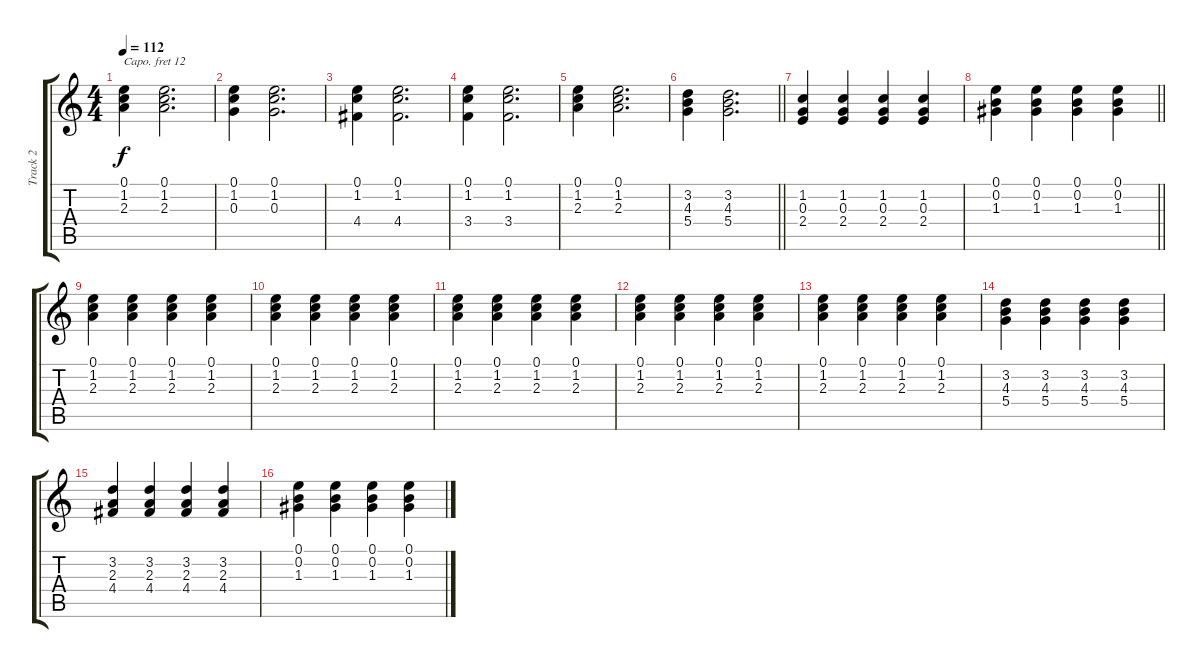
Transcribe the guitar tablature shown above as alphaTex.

\track ("Track 2" "Track 2") {instrument acousticgrandpiano}
\staff {score tabs}
\capo 12
\tuning (E4 B3 G3 D3 A2 E2) {hide}
\ts (4 4)
\tempo 112
\clef g2
\ks c
(0.1 1.2 2.3).4{dy f} (0.1 1.2 2.3).2{d} |
(0.1 1.2 0.3).4 (0.1 1.2 0.3).2{d} |
(0.1 1.2 4.4).4 (0.1 1.2 4.4).2{d} |
(0.1 1.2 3.4).4 (0.1 1.2 3.4).2{d} |
(0.1 1.2 2.3).4 (0.1 1.2 2.3).2{d} |
\barLineRight lightlight
(3.2 4.3 5.4).4 (3.2 4.3 5.4).2{d} |
(1.2 0.3 2.4).4 (1.2 0.3 2.4).4 (1.2 0.3 2.4).4 (1.2 0.3 2.4).4 |
\barLineRight lightlight
(0.1 0.2 1.3).4 (0.1 0.2 1.3).4 (0.1 0.2 1.3).4 (0.1 0.2 1.3).4 |
(0.1 1.2 2.3).4 (0.1 1.2 2.3).4 (0.1 1.2 2.3).4 (0.1 1.2 2.3).4 |
(0.1 1.2 2.3).4 (0.1 1.2 2.3).4 (0.1 1.2 2.3).4 (0.1 1.2 2.3).4 |
(0.1 1.2 2.3).4 (0.1 1.2 2.3).4 (0.1 1.2 2.3).4 (0.1 1.2 2.3).4 |
(0.1 1.2 2.3).4 (0.1 1.2 2.3).4 (0.1 1.2 2.3).4 (0.1 1.2 2.3).4 |
(0.1 1.2 2.3).4 (0.1 1.2 2.3).4 (0.1 1.2 2.3).4 (0.1 1.2 2.3).4 |
(3.2 4.3 5.4).4 (3.2 4.3 5.4).4 (3.2 4.3 5.4).4 (3.2 4.3 5.4).4 |
(3.2 2.3 4.4).4 (3.2 2.3 4.4).4 (3.2 2.3 4.4).4 (3.2 2.3 4.4).4 |
(0.1 0.2 1.3).4 (0.1 0.2 1.3).4 (0.1 0.2 1.3).4 (0.1 0.2 1.3).4
